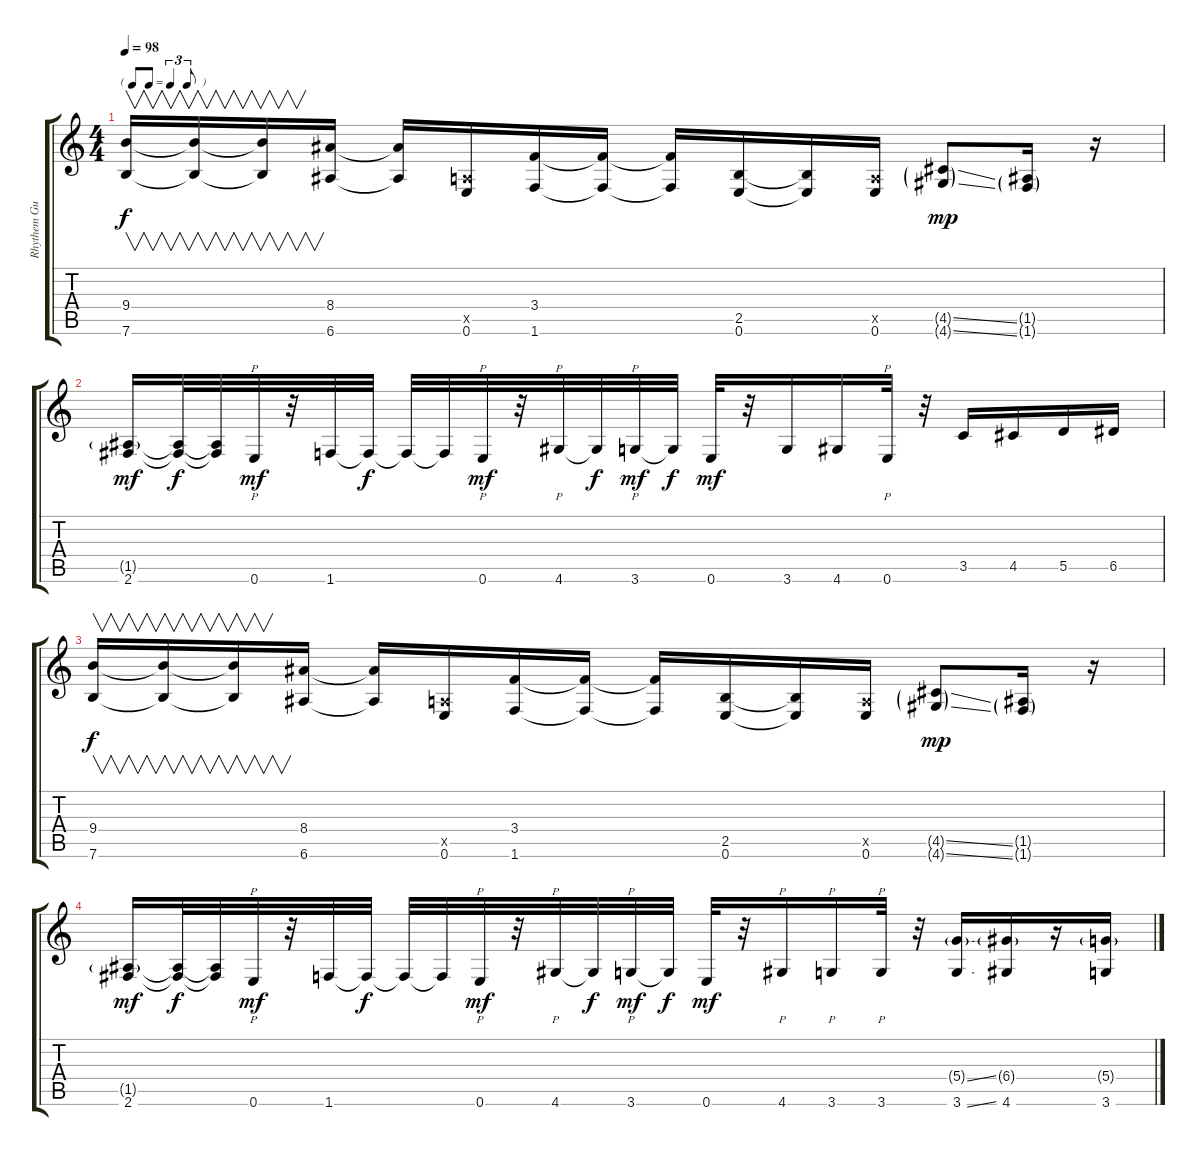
\track ("Rhythem Guitar" "Rhythem Gu") {instrument overdrivenguitar}
\staff {score tabs}
\tuning (E4 B3 G3 D3 A2 E2) {hide}
\ts (4 4)
\tf triplet8th
\tempo 98
\clef g2
\ks c
(9.4 7.6).16{v dy f} (9.4{t} 7.6{t}).16{v} (9.4{t} 7.6{t}).16{v} (8.4 6.6).16 (8.4{t} 6.6{t}).16 (0.5{x} 0.6).16 (3.4 1.6).16 (3.4{t} 1.6{t}).16 (3.4{t} 1.6{t}).16 (2.5 0.6).16 (2.5{t} 0.6{t}).16 (0.5{x} 0.6).16 (4.5{ss g} 4.6{ss g}).8{dy mp} (1.5{g} 1.6{g}).16 r.16 |
(1.5{g} 2.6).16{dy mf instrument overdrivenguitar} (1.5{t} 2.6{t}).32{dy f} (1.5{t} 2.6{t}).32 0.6.32{p dy mf} r.32 1.6.32 1.6{t}.32{dy f} 1.6{t}.32 1.6{t}.32 0.6.32{p dy mf} r.32 4.6.32{p} 4.6{t}.32{dy f} 3.6.32{p dy mf} 3.6{t}.32{dy f} 0.6.32{dy mf} r.32 3.6.16 4.6.16 0.6.32{p} r.32 3.5.16 4.5.16 5.5.16 6.5.16 |
(9.4 7.6).16{v dy f} (9.4{t} 7.6{t}).16{v} (9.4{t} 7.6{t}).16{v} (8.4 6.6).16 (8.4{t} 6.6{t}).16 (0.5{x} 0.6).16 (3.4 1.6).16 (3.4{t} 1.6{t}).16 (3.4{t} 1.6{t}).16 (2.5 0.6).16 (2.5{t} 0.6{t}).16 (0.5{x} 0.6).16 (4.5{ss g} 4.6{ss g}).8{dy mp} (1.5{g} 1.6{g}).16 r.16 |
(1.5{g} 2.6).16{dy mf instrument overdrivenguitar} (1.5{t} 2.6{t}).32{dy f} (1.5{t} 2.6{t}).32 0.6.32{p dy mf} r.32 1.6.32 1.6{t}.32{dy f} 1.6{t}.32 1.6{t}.32 0.6.32{p dy mf} r.32 4.6.32{p} 4.6{t}.32{dy f} 3.6.32{p dy mf} 3.6{t}.32{dy f} 0.6.32{dy mf} r.32 4.6.16{p} 3.6.16{p} 3.6.32{p} r.32 (5.4{ss g} 3.6{ss}).16 (6.4{g} 4.6).16 r.16 (5.4{ss g} 3.6{ss}).16
